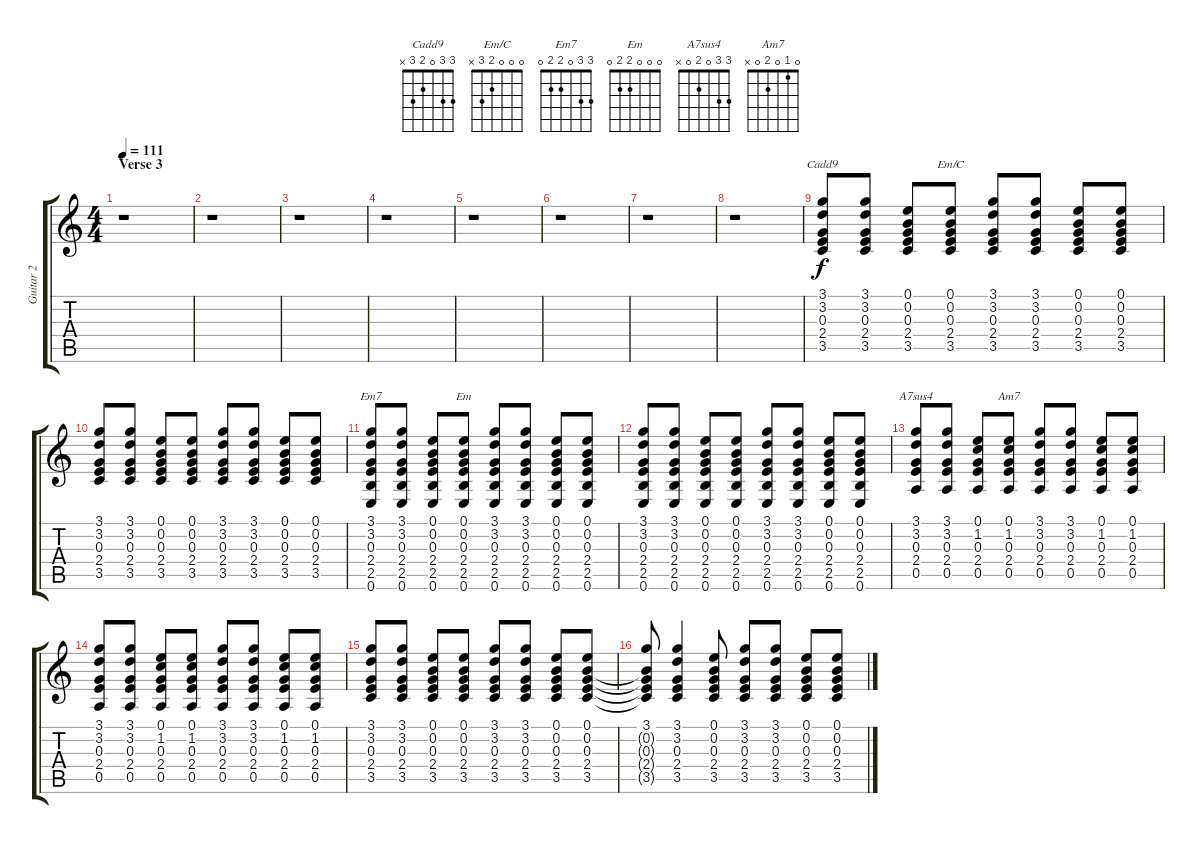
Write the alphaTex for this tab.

\track ("Guitar 2" "Guitar 2") {instrument overdrivenguitar}
\staff {score tabs}
\tuning (E4 B3 G3 D3 A2 E2) {hide}
\chord ("Cadd9" 3 3 0 2 3 x)
\chord ("Em/C" 0 0 0 2 3 x)
\chord ("Em7" 3 3 0 2 2 0)
\chord ("Em" 0 0 0 2 2 0)
\chord ("A7sus4" 3 3 0 2 0 x)
\chord ("Am7" 0 1 0 2 0 x)
\ts (4 4)
\section ("" "Verse 3")
\tempo 111
\clef g2
\ks c
r.1{dy f volume 14} |
r.1 |
r.1 |
r.1 |
r.1 |
r.1 |
r.1 |
r.1 |
(3.1 3.2 0.3 2.4 3.5).8{ch "Cadd9" volume 8} (3.1 3.2 0.3 2.4 3.5).8 (0.1 0.2 0.3 2.4 3.5).8 (0.1 0.2 0.3 2.4 3.5).8{ch "Em/C"} (3.1 3.2 0.3 2.4 3.5).8 (3.1 3.2 0.3 2.4 3.5).8 (0.1 0.2 0.3 2.4 3.5).8 (0.1 0.2 0.3 2.4 3.5).8 |
(3.1 3.2 0.3 2.4 3.5).8 (3.1 3.2 0.3 2.4 3.5).8 (0.1 0.2 0.3 2.4 3.5).8 (0.1 0.2 0.3 2.4 3.5).8 (3.1 3.2 0.3 2.4 3.5).8 (3.1 3.2 0.3 2.4 3.5).8 (0.1 0.2 0.3 2.4 3.5).8 (0.1 0.2 0.3 2.4 3.5).8 |
(3.1 3.2 0.3 2.4 2.5 0.6).8{ch "Em7"} (3.1 3.2 0.3 2.4 2.5 0.6).8 (0.1 0.2 0.3 2.4 2.5 0.6).8 (0.1 0.2 0.3 2.4 2.5 0.6).8{ch "Em"} (3.1 3.2 0.3 2.4 2.5 0.6).8 (3.1 3.2 0.3 2.4 2.5 0.6).8 (0.1 0.2 0.3 2.4 2.5 0.6).8 (0.1 0.2 0.3 2.4 2.5 0.6).8 |
(3.1 3.2 0.3 2.4 2.5 0.6).8 (3.1 3.2 0.3 2.4 2.5 0.6).8 (0.1 0.2 0.3 2.4 2.5 0.6).8 (0.1 0.2 0.3 2.4 2.5 0.6).8 (3.1 3.2 0.3 2.4 2.5 0.6).8 (3.1 3.2 0.3 2.4 2.5 0.6).8 (0.1 0.2 0.3 2.4 2.5 0.6).8 (0.1 0.2 0.3 2.4 2.5 0.6).8 |
(3.1 3.2 0.3 2.4 0.5).8{ch "A7sus4"} (3.1 3.2 0.3 2.4 0.5).8 (0.1 1.2 0.3 2.4 0.5).8 (0.1 1.2 0.3 2.4 0.5).8{ch "Am7"} (3.1 3.2 0.3 2.4 0.5).8 (3.1 3.2 0.3 2.4 0.5).8 (0.1 1.2 0.3 2.4 0.5).8 (0.1 1.2 0.3 2.4 0.5).8 |
(3.1 3.2 0.3 2.4 0.5).8 (3.1 3.2 0.3 2.4 0.5).8 (0.1 1.2 0.3 2.4 0.5).8 (0.1 1.2 0.3 2.4 0.5).8 (3.1 3.2 0.3 2.4 0.5).8 (3.1 3.2 0.3 2.4 0.5).8 (0.1 1.2 0.3 2.4 0.5).8 (0.1 1.2 0.3 2.4 0.5).8 |
(3.1 3.2 0.3 2.4 3.5).8 (3.1 3.2 0.3 2.4 3.5).8 (0.1 0.2 0.3 2.4 3.5).8 (0.1 0.2 0.3 2.4 3.5).8 (3.1 3.2 0.3 2.4 3.5).8 (3.1 3.2 0.3 2.4 3.5).8 (0.1 0.2 0.3 2.4 3.5).8 (0.1 0.2 0.3 2.4 3.5).8 |
(3.1 0.2{t} 0.3{t} 2.4{t} 3.5{t}).8 (3.1 3.2 0.3 2.4 3.5).4 (0.1 0.2 0.3 2.4 3.5).8 (3.1 3.2 0.3 2.4 3.5).8 (3.1 3.2 0.3 2.4 3.5).8 (0.1 0.2 0.3 2.4 3.5).8 (0.1 0.2 0.3 2.4 3.5).8
